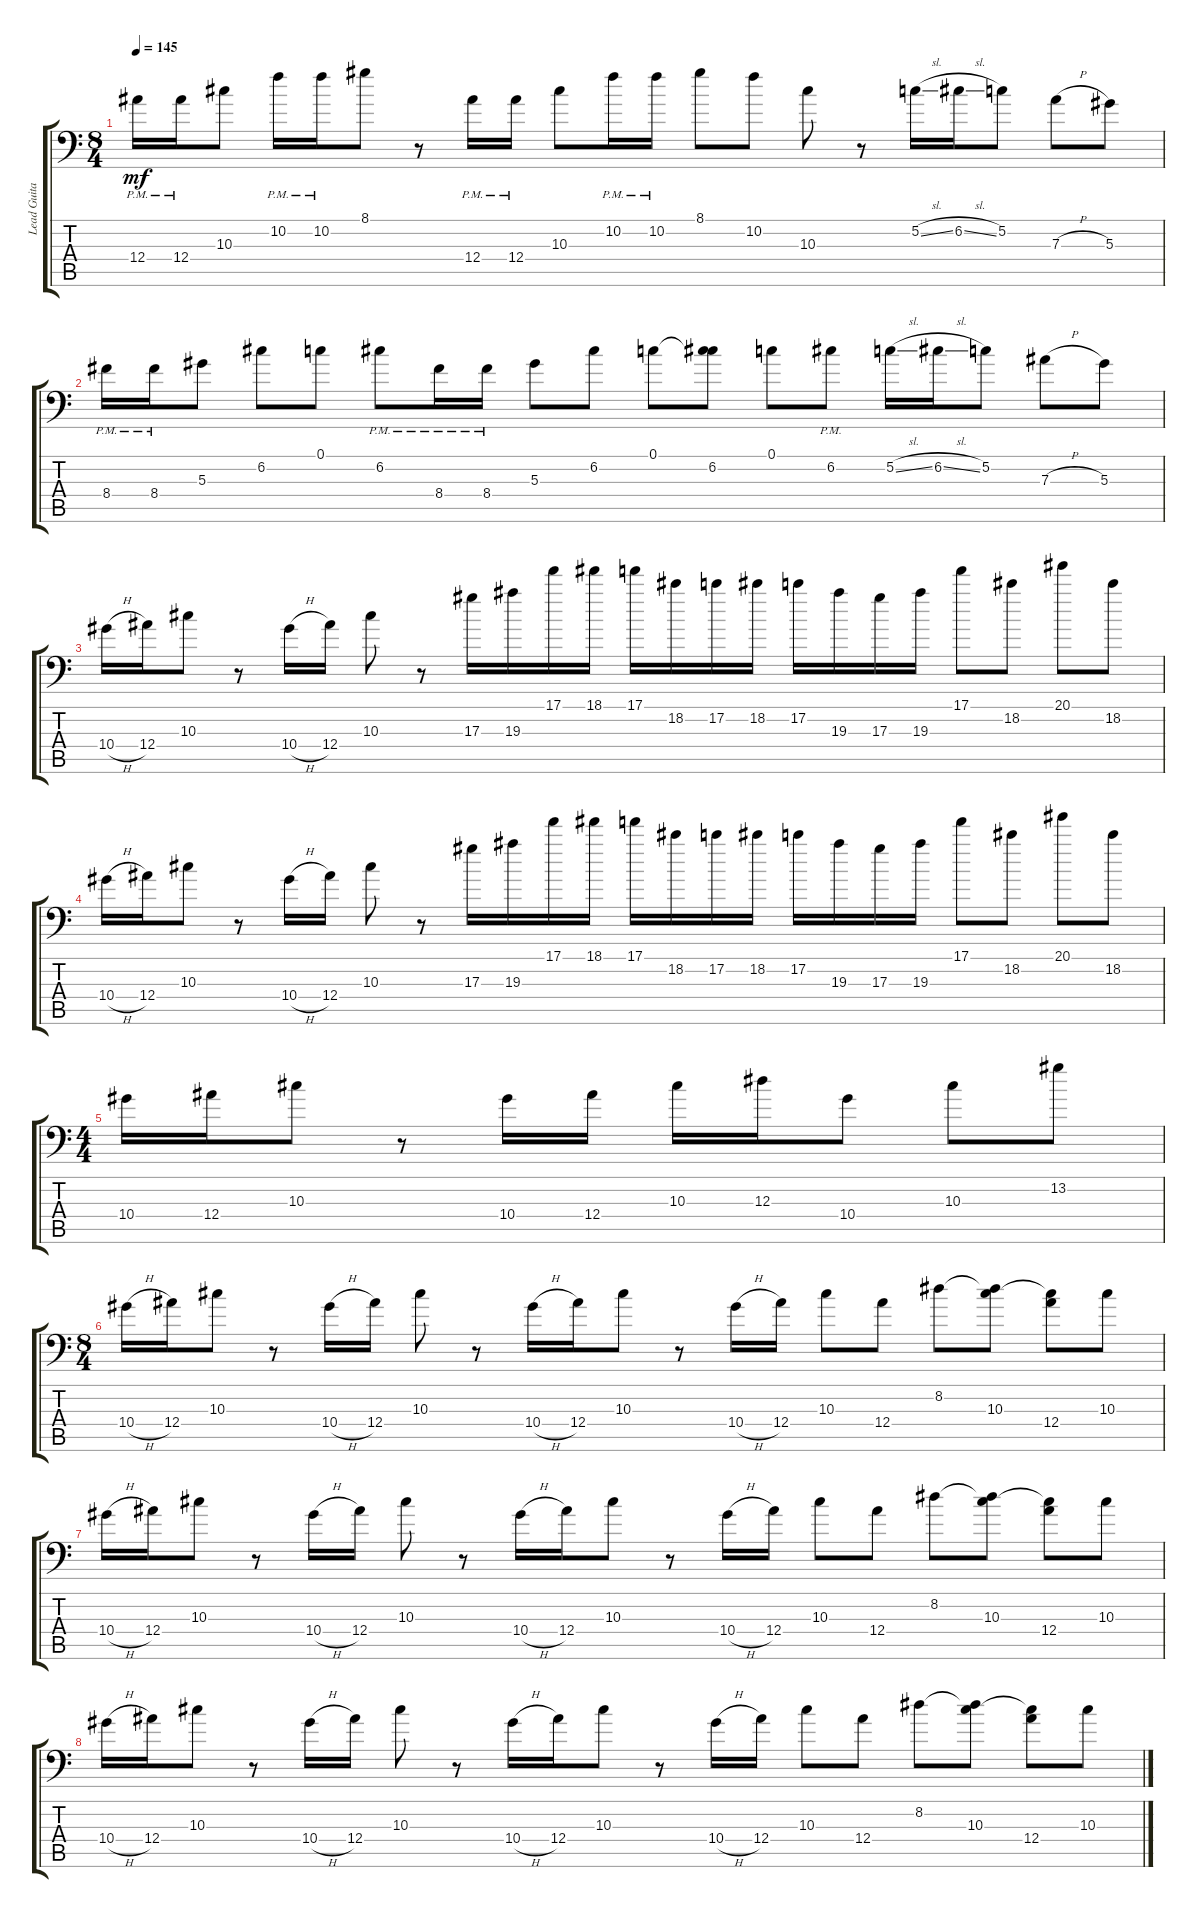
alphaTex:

\track ("Lead Guitar" "Lead Guita") {instrument overdrivenguitar}
\staff {score tabs}
\tuning (C4 G3 Eb3 Bb2 F2 Bb1) {hide}
\ts (8 4)
\tempo 145
\clef f4
\ks c
12.4{pm}.16{dy mf} 12.4{pm}.16 10.3.8 10.2{pm}.16 10.2{pm}.16 8.1.8 r.8 12.4{pm}.16 12.4{pm}.16 10.3.8 10.2{pm}.16 10.2{pm}.16 8.1.8 10.2.8 10.3.8 r.8 5.2{sl}.16 6.2{sl}.16 5.2.8 7.3{h}.8 5.3.8 |
8.4{pm}.16 8.4{pm}.16 5.3.8 6.2.8 0.1.8 6.2{pm}.8 8.4{pm}.16 8.4{pm}.16 5.3.8 6.2.8 0.1.8 (0.1{t} 6.2).8 0.1.8 6.2{pm}.8 5.2{sl}.16 6.2{sl}.16 5.2.8 7.3{h}.8 5.3.8 |
10.4{h}.16 12.4.16 10.3.8 r.8 10.4{h}.16 12.4.16 10.3.8 r.8 17.3.16 19.3.16 17.1.16 18.1.16 17.1.16 18.2.16 17.2.16 18.2.16 17.2.16 19.3.16 17.3.16 19.3.16 17.1.8 18.2.8 20.1.8 18.2.8 |
10.4{h}.16 12.4.16 10.3.8 r.8 10.4{h}.16 12.4.16 10.3.8 r.8 17.3.16 19.3.16 17.1.16 18.1.16 17.1.16 18.2.16 17.2.16 18.2.16 17.2.16 19.3.16 17.3.16 19.3.16 17.1.8 18.2.8 20.1.8 18.2.8 |
\ts (4 4)
10.4.16 12.4.16 10.3.8 r.8 10.4.16 12.4.16 10.3.16 12.3.16 10.4.8 10.3.8 13.2.8 |
\ts (8 4)
10.4{h}.16 12.4.16 10.3.8 r.8 10.4{h}.16 12.4.16 10.3.8 r.8 10.4{h}.16 12.4.16 10.3.8 r.8 10.4{h}.16 12.4.16 10.3.8 12.4.8 8.2.8 (8.2{t} 10.3).8 (10.3{t} 12.4).8 10.3.8 |
10.4{h}.16 12.4.16 10.3.8 r.8 10.4{h}.16 12.4.16 10.3.8 r.8 10.4{h}.16 12.4.16 10.3.8 r.8 10.4{h}.16 12.4.16 10.3.8 12.4.8 8.2.8 (8.2{t} 10.3).8 (10.3{t} 12.4).8 10.3.8 |
10.4{h}.16 12.4.16 10.3.8 r.8 10.4{h}.16 12.4.16 10.3.8 r.8 10.4{h}.16 12.4.16 10.3.8 r.8 10.4{h}.16 12.4.16 10.3.8 12.4.8 8.2.8 (8.2{t} 10.3).8 (10.3{t} 12.4).8 10.3.8
